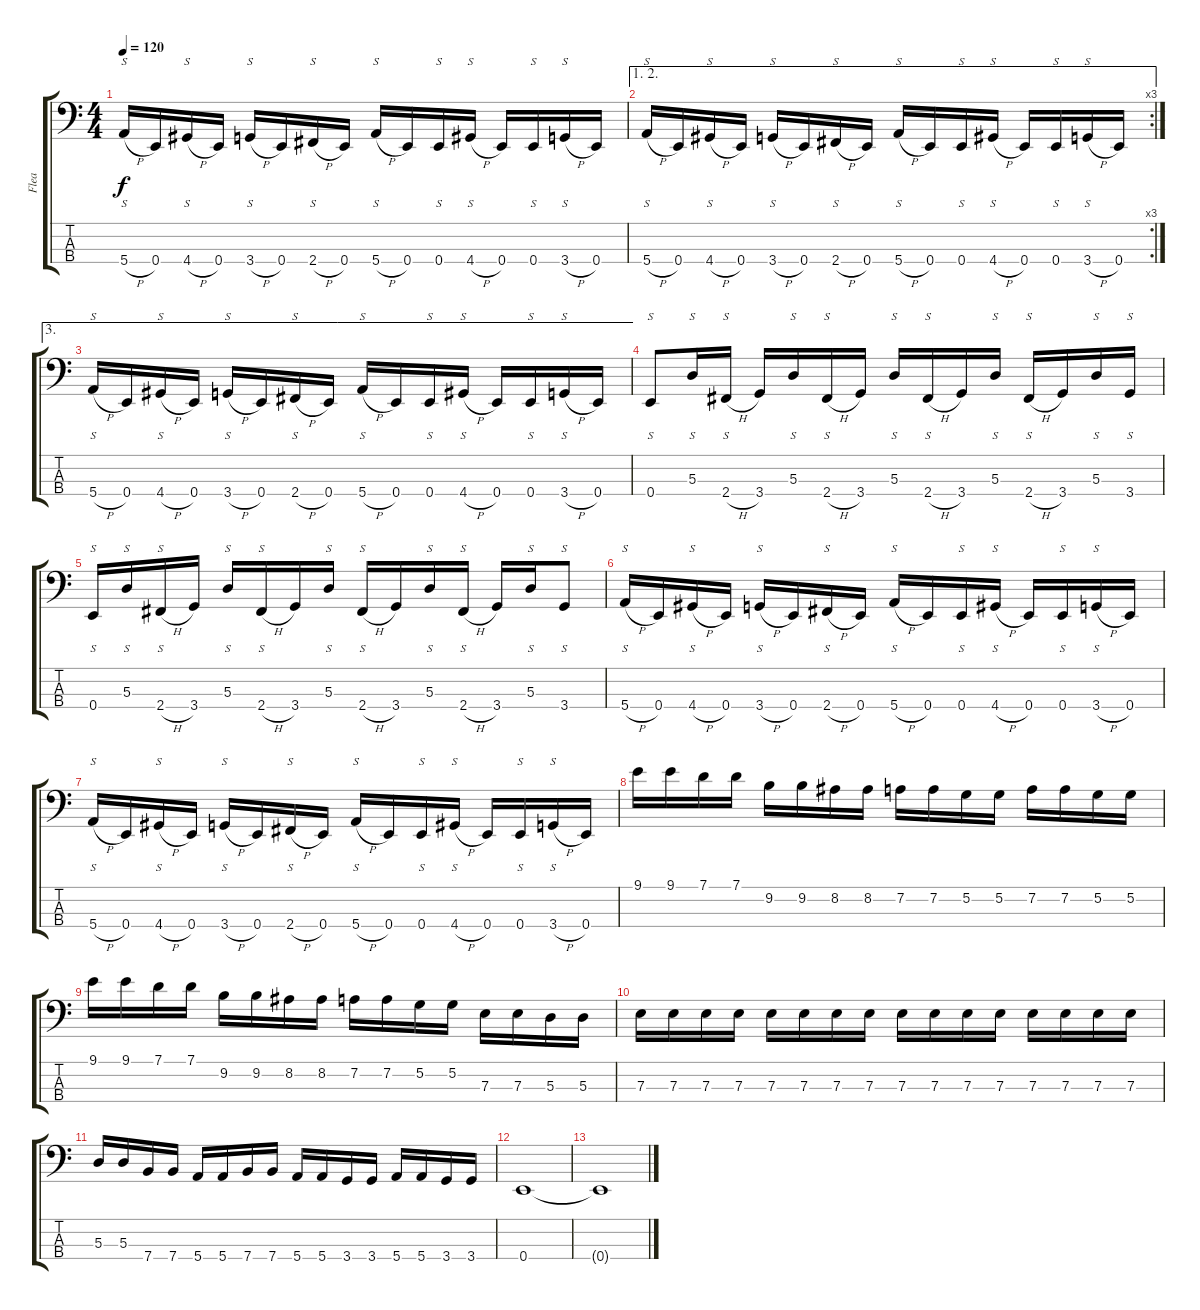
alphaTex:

\track ("Flea " "Flea ") {instrument electricbassfinger}
\staff {score tabs}
\tuning (G2 D2 A1 E1) {hide}
\ts (4 4)
\tempo 120
\clef f4
\ks c
5.4{h}.16{s dy f} 0.4.16 4.4{h}.16{s} 0.4.16 3.4{h}.16{s} 0.4.16 2.4{h}.16{s} 0.4.16 5.4{h}.16{s} 0.4.16 0.4.16{s} 4.4{h}.16{s} 0.4.16 0.4.16{s} 3.4{h}.16{s} 0.4.16 |
\ae (1 2)
\rc 3
5.4{h}.16{s} 0.4.16 4.4{h}.16{s} 0.4.16 3.4{h}.16{s} 0.4.16 2.4{h}.16{s} 0.4.16 5.4{h}.16{s} 0.4.16 0.4.16{s} 4.4{h}.16{s} 0.4.16 0.4.16{s} 3.4{h}.16{s} 0.4.16 |
\ae 3
5.4{h}.16{s} 0.4.16 4.4{h}.16{s} 0.4.16 3.4{h}.16{s} 0.4.16 2.4{h}.16{s} 0.4.16 5.4{h}.16{s} 0.4.16 0.4.16{s} 4.4{h}.16{s} 0.4.16 0.4.16{s} 3.4{h}.16{s} 0.4.16 |
0.4.8{s} 5.3.16{s} 2.4{h}.16{s} 3.4.16 5.3.16{s} 2.4{h}.16{s} 3.4.16 5.3.16{s} 2.4{h}.16{s} 3.4.16 5.3.16{s} 2.4{h}.16{s} 3.4.16 5.3.16{s} 3.4.16{s} |
0.4.16{s} 5.3.16{s} 2.4{h}.16{s} 3.4.16 5.3.16{s} 2.4{h}.16{s} 3.4.16 5.3.16{s} 2.4{h}.16{s} 3.4.16 5.3.16{s} 2.4{h}.16{s} 3.4.16 5.3.16{s} 3.4.8{s} |
5.4{h}.16{s} 0.4.16 4.4{h}.16{s} 0.4.16 3.4{h}.16{s} 0.4.16 2.4{h}.16{s} 0.4.16 5.4{h}.16{s} 0.4.16 0.4.16{s} 4.4{h}.16{s} 0.4.16 0.4.16{s} 3.4{h}.16{s} 0.4.16 |
5.4{h}.16{s} 0.4.16 4.4{h}.16{s} 0.4.16 3.4{h}.16{s} 0.4.16 2.4{h}.16{s} 0.4.16 5.4{h}.16{s} 0.4.16 0.4.16{s} 4.4{h}.16{s} 0.4.16 0.4.16{s} 3.4{h}.16{s} 0.4.16 |
9.1.16{instrument electricbassfinger} 9.1.16 7.1.16 7.1.16 9.2.16 9.2.16 8.2.16 8.2.16 7.2.16 7.2.16 5.2.16 5.2.16 7.2.16 7.2.16 5.2.16 5.2.16 |
9.1.16 9.1.16 7.1.16 7.1.16 9.2.16 9.2.16 8.2.16 8.2.16 7.2.16 7.2.16 5.2.16 5.2.16 7.3.16 7.3.16 5.3.16 5.3.16 |
7.3.16 7.3.16 7.3.16 7.3.16 7.3.16 7.3.16 7.3.16 7.3.16 7.3.16 7.3.16 7.3.16 7.3.16 7.3.16 7.3.16 7.3.16 7.3.16 |
5.3.16 5.3.16 7.4.16 7.4.16 5.4.16 5.4.16 7.4.16 7.4.16 5.4.16 5.4.16 3.4.16 3.4.16 5.4.16 5.4.16 3.4.16 3.4.16 |
0.4.1 |
0.4{t}.1
